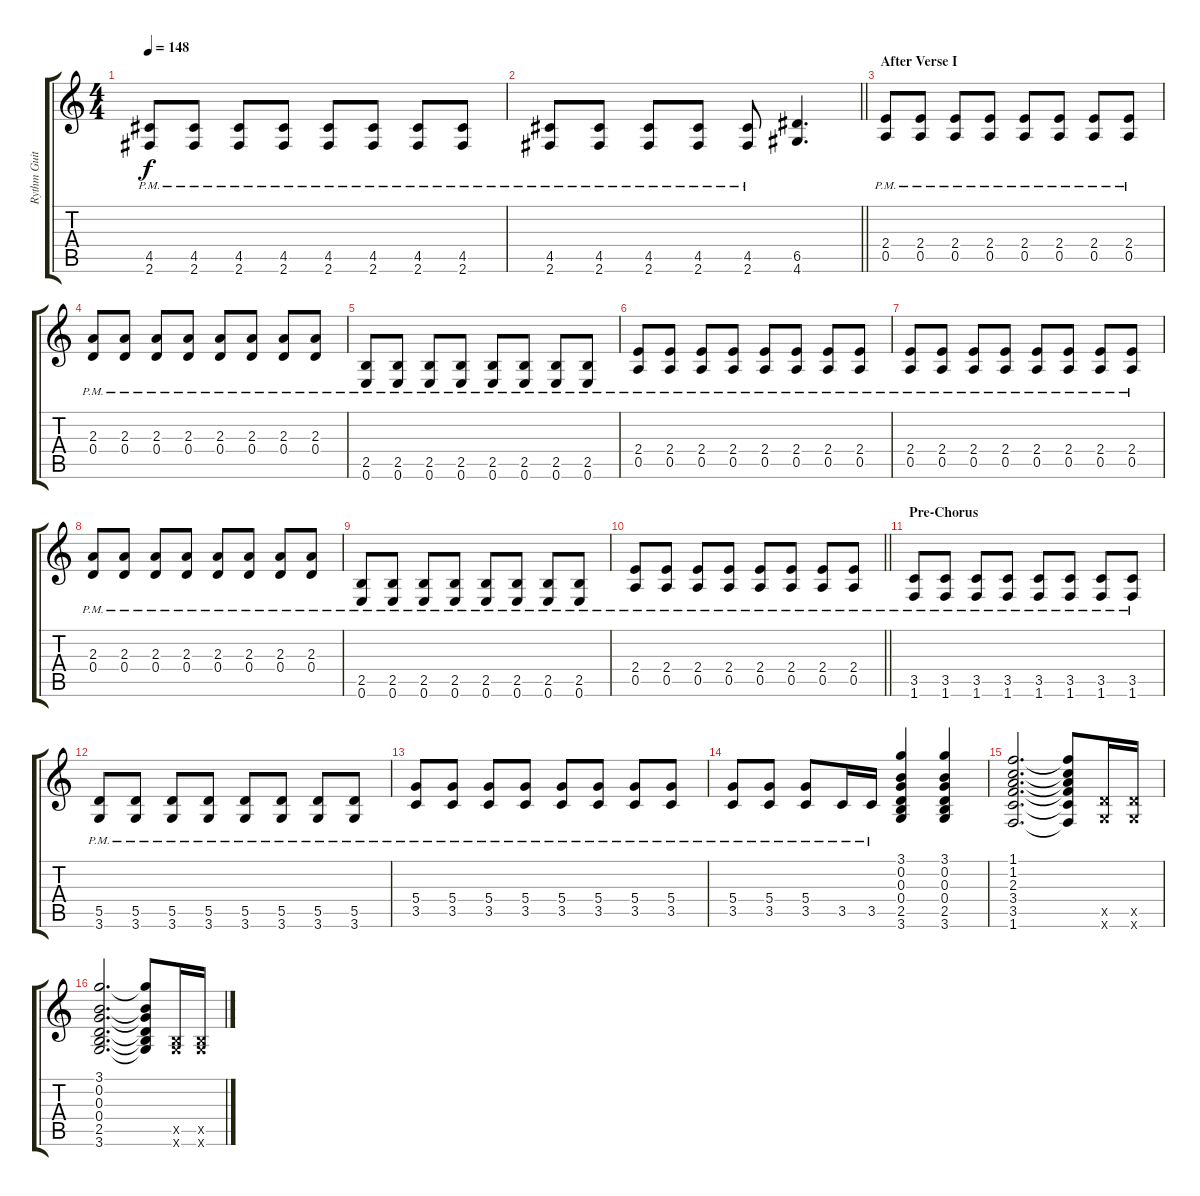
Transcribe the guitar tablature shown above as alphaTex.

\track ("Rythm Guitar" "Rythm Guit") {instrument overdrivenguitar}
\staff {score tabs}
\tuning (E4 B3 G3 D3 A2 E2) {hide}
\ts (4 4)
\tempo 148
\clef g2
\ks c
(4.5{pm} 2.6{pm}).8{dy f} (4.5{pm} 2.6{pm}).8 (4.5{pm} 2.6{pm}).8 (4.5{pm} 2.6{pm}).8 (4.5{pm} 2.6{pm}).8 (4.5{pm} 2.6{pm}).8 (4.5{pm} 2.6{pm}).8 (4.5{pm} 2.6{pm}).8 |
\barLineRight lightlight
(4.5{pm} 2.6{pm}).8 (4.5{pm} 2.6{pm}).8 (4.5{pm} 2.6{pm}).8 (4.5{pm} 2.6{pm}).8 (4.5{pm} 2.6{pm}).8 (6.5 4.6).4{d} |
\section ("" "After Verse I")
(2.4{pm} 0.5{pm}).8 (2.4{pm} 0.5{pm}).8 (2.4{pm} 0.5{pm}).8 (2.4{pm} 0.5{pm}).8 (2.4{pm} 0.5{pm}).8 (2.4{pm} 0.5{pm}).8 (2.4{pm} 0.5{pm}).8 (2.4{pm} 0.5{pm}).8 |
(2.3{pm} 0.4{pm}).8 (2.3{pm} 0.4{pm}).8 (2.3{pm} 0.4{pm}).8 (2.3{pm} 0.4{pm}).8 (2.3{pm} 0.4{pm}).8 (2.3{pm} 0.4{pm}).8 (2.3{pm} 0.4{pm}).8 (2.3{pm} 0.4{pm}).8 |
(2.5{pm} 0.6{pm}).8 (2.5{pm} 0.6{pm}).8 (2.5{pm} 0.6{pm}).8 (2.5{pm} 0.6{pm}).8 (2.5{pm} 0.6{pm}).8 (2.5{pm} 0.6{pm}).8 (2.5{pm} 0.6{pm}).8 (2.5{pm} 0.6{pm}).8 |
(2.4{pm} 0.5{pm}).8 (2.4{pm} 0.5{pm}).8 (2.4{pm} 0.5{pm}).8 (2.4{pm} 0.5{pm}).8 (2.4{pm} 0.5{pm}).8 (2.4{pm} 0.5{pm}).8 (2.4{pm} 0.5{pm}).8 (2.4{pm} 0.5{pm}).8 |
(2.4{pm} 0.5{pm}).8 (2.4{pm} 0.5{pm}).8 (2.4{pm} 0.5{pm}).8 (2.4{pm} 0.5{pm}).8 (2.4{pm} 0.5{pm}).8 (2.4{pm} 0.5{pm}).8 (2.4{pm} 0.5{pm}).8 (2.4{pm} 0.5{pm}).8 |
(2.3{pm} 0.4{pm}).8 (2.3{pm} 0.4{pm}).8 (2.3{pm} 0.4{pm}).8 (2.3{pm} 0.4{pm}).8 (2.3{pm} 0.4{pm}).8 (2.3{pm} 0.4{pm}).8 (2.3{pm} 0.4{pm}).8 (2.3{pm} 0.4{pm}).8 |
(2.5{pm} 0.6{pm}).8 (2.5{pm} 0.6{pm}).8 (2.5{pm} 0.6{pm}).8 (2.5{pm} 0.6{pm}).8 (2.5{pm} 0.6{pm}).8 (2.5{pm} 0.6{pm}).8 (2.5{pm} 0.6{pm}).8 (2.5{pm} 0.6{pm}).8 |
\barLineRight lightlight
(2.4{pm} 0.5{pm}).8 (2.4{pm} 0.5{pm}).8 (2.4{pm} 0.5{pm}).8 (2.4{pm} 0.5{pm}).8 (2.4{pm} 0.5{pm}).8 (2.4{pm} 0.5{pm}).8 (2.4{pm} 0.5{pm}).8 (2.4{pm} 0.5{pm}).8 |
\section ("" "Pre-Chorus")
(3.5{pm} 1.6{pm}).8 (3.5{pm} 1.6{pm}).8 (3.5{pm} 1.6{pm}).8 (3.5{pm} 1.6{pm}).8 (3.5{pm} 1.6{pm}).8 (3.5{pm} 1.6{pm}).8 (3.5{pm} 1.6{pm}).8 (3.5{pm} 1.6{pm}).8 |
(5.5{pm} 3.6{pm}).8 (5.5{pm} 3.6{pm}).8 (5.5{pm} 3.6{pm}).8 (5.5{pm} 3.6{pm}).8 (5.5{pm} 3.6{pm}).8 (5.5{pm} 3.6{pm}).8 (5.5{pm} 3.6{pm}).8 (5.5{pm} 3.6{pm}).8 |
(5.4{pm} 3.5{pm}).8 (5.4{pm} 3.5{pm}).8 (5.4{pm} 3.5{pm}).8 (5.4{pm} 3.5{pm}).8 (5.4{pm} 3.5{pm}).8 (5.4{pm} 3.5{pm}).8 (5.4{pm} 3.5{pm}).8 (5.4{pm} 3.5{pm}).8 |
(5.4{pm} 3.5{pm}).8 (5.4{pm} 3.5{pm}).8 (5.4{pm} 3.5{pm}).8 3.5{pm}.16 3.5{pm}.16 (3.1 0.2 0.3 0.4 2.5 3.6).4 (3.1 0.2 0.3 0.4 2.5 3.6).4 |
(1.1 1.2 2.3 3.4 3.5 1.6).2{d} (1.1{t} 1.2{t} 2.3{t} 3.4{t} 3.5{t} 1.6{t}).8 (5.5{x} 3.6{x}).16 (5.5{x} 3.6{x}).16 |
(3.1 0.2 0.3 0.4 2.5 3.6).2{d} (3.1{t} 0.2{t} 0.3{t} 0.4{t} 2.5{t} 3.6{t}).8 (2.5{x} 3.6{x}).16 (2.5{x} 3.6{x}).16
